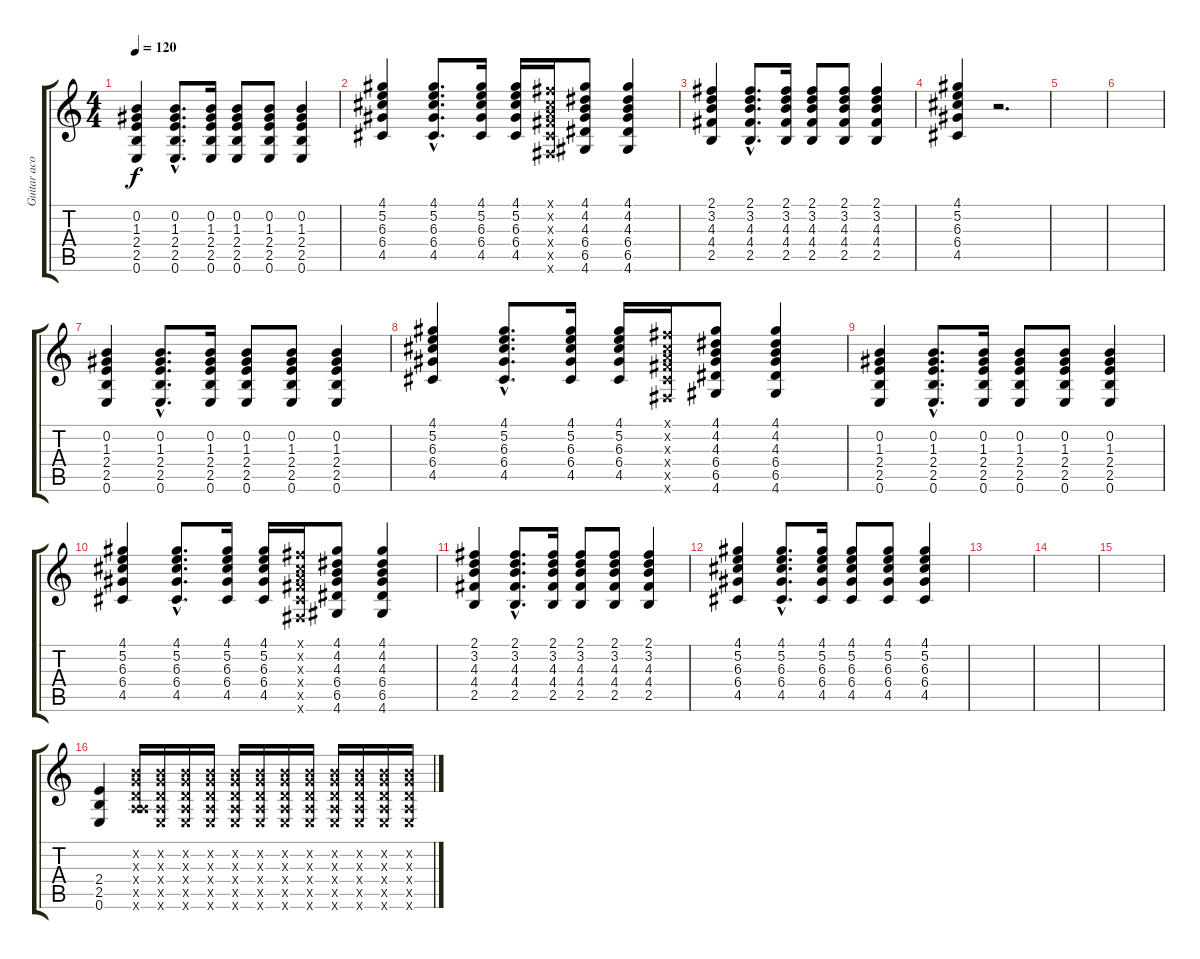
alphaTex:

\track ("Guitar acoustique" "Guitar aco") {instrument acousticguitarsteel}
\staff {score tabs}
\tuning (E4 B3 G3 D3 A2 E2) {hide}
\ts (4 4)
\tempo 120
\clef g2
\ks c
(0.2 1.3 2.4 2.5 0.6).4{dy f} (0.2{hac} 1.3{hac} 2.4{hac} 2.5{hac} 0.6{hac}).8{d} (0.2 1.3 2.4 2.5 0.6).16 (0.2 1.3 2.4 2.5 0.6).8 (0.2 1.3 2.4 2.5 0.6).8 (0.2 1.3 2.4 2.5 0.6).4 |
(4.1 5.2 6.3 6.4 4.5).4 (4.1{hac} 5.2{hac} 6.3{hac} 6.4{hac} 4.5{hac}).8{d} (4.1 5.2 6.3 6.4 4.5).16 (4.1 5.2 6.3 6.4 4.5).16 (2.1{x} 2.2{x} 2.3{x} 4.4{x} 4.5{x} 2.6{x}).16 (4.1 4.2 4.3 6.4 6.5 4.6).8 (4.1 4.2 4.3 6.4 6.5 4.6).4 |
(2.1 3.2 4.3 4.4 2.5).4 (2.1{hac} 3.2{hac} 4.3{hac} 4.4{hac} 2.5{hac}).8{d} (2.1 3.2 4.3 4.4 2.5).16 (2.1 3.2 4.3 4.4 2.5).8 (2.1 3.2 4.3 4.4 2.5).8 (2.1 3.2 4.3 4.4 2.5).4 |
(4.1 5.2 6.3 6.4 4.5).4 r.2{d} |
|
|
(0.2 1.3 2.4 2.5 0.6).4 (0.2{hac} 1.3{hac} 2.4{hac} 2.5{hac} 0.6{hac}).8{d} (0.2 1.3 2.4 2.5 0.6).16 (0.2 1.3 2.4 2.5 0.6).8 (0.2 1.3 2.4 2.5 0.6).8 (0.2 1.3 2.4 2.5 0.6).4 |
(4.1 5.2 6.3 6.4 4.5).4 (4.1{hac} 5.2{hac} 6.3{hac} 6.4{hac} 4.5{hac}).8{d} (4.1 5.2 6.3 6.4 4.5).16 (4.1 5.2 6.3 6.4 4.5).16 (2.1{x} 2.2{x} 2.3{x} 4.4{x} 4.5{x} 2.6{x}).16 (4.1 4.2 4.3 6.4 6.5 4.6).8 (4.1 4.2 4.3 6.4 6.5 4.6).4 |
(0.2 1.3 2.4 2.5 0.6).4 (0.2{hac} 1.3{hac} 2.4{hac} 2.5{hac} 0.6{hac}).8{d} (0.2 1.3 2.4 2.5 0.6).16 (0.2 1.3 2.4 2.5 0.6).8 (0.2 1.3 2.4 2.5 0.6).8 (0.2 1.3 2.4 2.5 0.6).4 |
(4.1 5.2 6.3 6.4 4.5).4 (4.1{hac} 5.2{hac} 6.3{hac} 6.4{hac} 4.5{hac}).8{d} (4.1 5.2 6.3 6.4 4.5).16 (4.1 5.2 6.3 6.4 4.5).16 (2.1{x} 2.2{x} 2.3{x} 4.4{x} 4.5{x} 2.6{x}).16 (4.1 4.2 4.3 6.4 6.5 4.6).8 (4.1 4.2 4.3 6.4 6.5 4.6).4 |
(2.1 3.2 4.3 4.4 2.5).4 (2.1{hac} 3.2{hac} 4.3{hac} 4.4{hac} 2.5{hac}).8{d} (2.1 3.2 4.3 4.4 2.5).16 (2.1 3.2 4.3 4.4 2.5).8 (2.1 3.2 4.3 4.4 2.5).8 (2.1 3.2 4.3 4.4 2.5).4 |
(4.1 5.2 6.3 6.4 4.5).4 (4.1{hac} 5.2{hac} 6.3{hac} 6.4{hac} 4.5{hac}).8{d} (4.1 5.2 6.3 6.4 4.5).16 (4.1 5.2 6.3 6.4 4.5).8 (4.1 5.2 6.3 6.4 4.5).8 (4.1 5.2 6.3 6.4 4.5).4 |
|
|
|
(2.4 2.5 0.6).4 (0.2{x} 0.3{x} 0.4{x} 0.5{x} 5.6{x}).16 (0.2{x} 0.3{x} 0.4{x} 0.5{x} 0.6{x}).16 (0.2{x} 0.3{x} 0.4{x} 0.5{x} 0.6{x}).16 (0.2{x} 0.3{x} 0.4{x} 0.5{x} 0.6{x}).16 (0.2{x} 0.3{x} 0.4{x} 0.5{x} 0.6{x}).16 (0.2{x} 0.3{x} 0.4{x} 0.5{x} 0.6{x}).16 (0.2{x} 0.3{x} 0.4{x} 0.5{x} 0.6{x}).16 (0.2{x} 0.3{x} 0.4{x} 0.5{x} 0.6{x}).16 (0.2{x} 0.3{x} 0.4{x} 0.5{x} 0.6{x}).16 (0.2{x} 0.3{x} 0.4{x} 0.5{x} 0.6{x}).16 (0.2{x} 0.3{x} 0.4{x} 0.5{x} 0.6{x}).16 (0.2{x} 0.3{x} 0.4{x} 0.5{x} 0.6{x}).16
